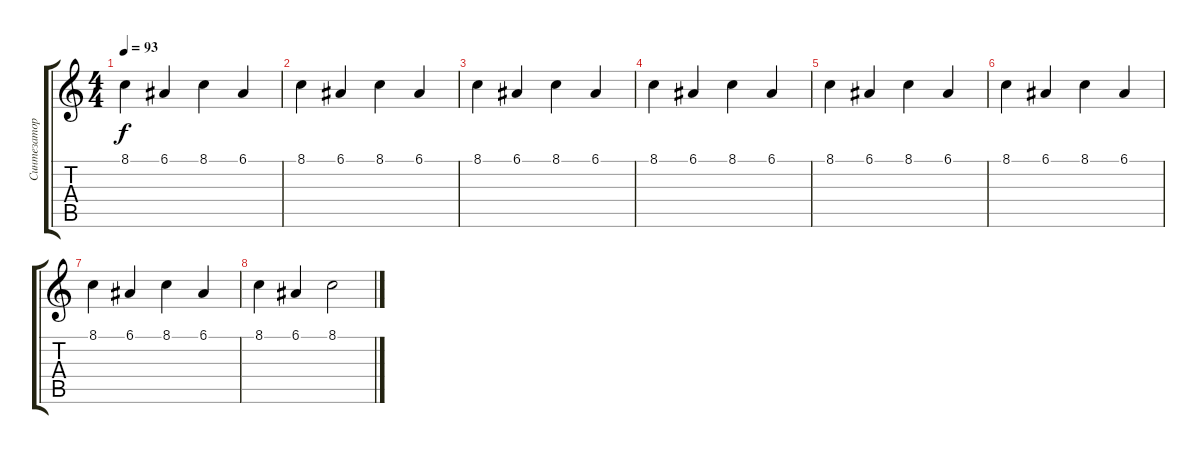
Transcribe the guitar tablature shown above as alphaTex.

\track ("Синтезатор" "Синтезатор") {instrument fx5brightness}
\staff {score tabs}
\tuning (E4 B3 G3 D3 A2 E2) {hide}
\ts (4 4)
\tempo 93
\clef g2
\ks c
8.1.4{dy f} 6.1.4 8.1.4 6.1.4 |
8.1.4 6.1.4 8.1.4 6.1.4 |
8.1.4 6.1.4 8.1.4 6.1.4 |
8.1.4 6.1.4 8.1.4 6.1.4 |
8.1.4 6.1.4 8.1.4 6.1.4 |
8.1.4 6.1.4 8.1.4 6.1.4 |
8.1.4 6.1.4 8.1.4 6.1.4 |
8.1.4 6.1.4 8.1.2
